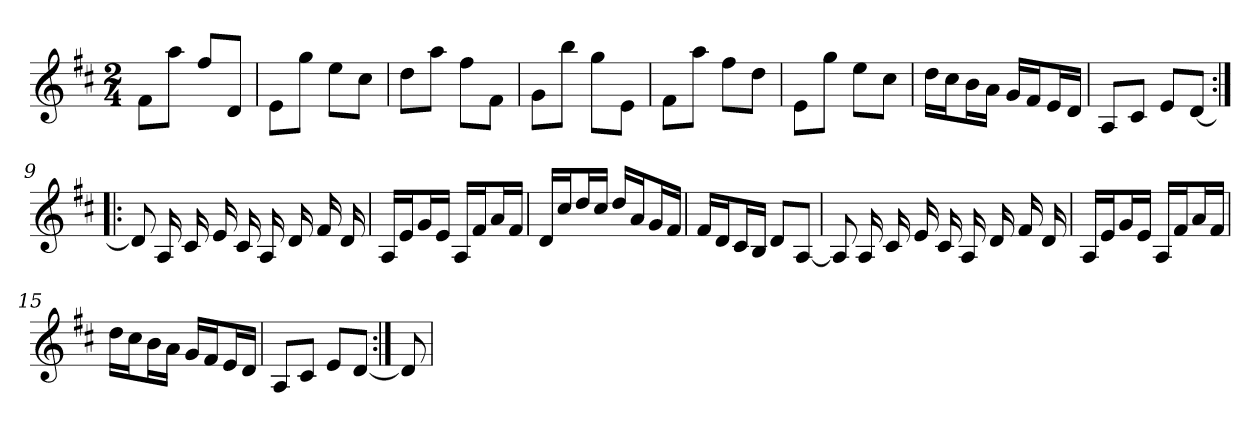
**kern
*part1
*staff1
*clefG2
*k[f#c#]
*D:
*M2/4
*MM120
=1
8f#\L
8aa\J
8ff#/L
8d/J
=2
8e\L
8gg\J
8ee\L
8cc#\J
=3
8dd\L
8aa\J
8ff#\L
8f#\J
=4
8g\L
8bb\J
8gg\L
8e\J
=5
8f#\L
8aa\J
8ff#\L
8dd\J
=6
8e\L
8gg\J
8ee\L
8cc#\J
=7
16dd\LL
16cc#\J
16b\L
16a\JJ
16g/LL
16f#/J
16e/L
16d/JJ
=8
8A/L
8c#/J
8e/L
[8d/J
=9:|!|:
8d]
16A
16c#
16e
16c#
16A
16d
16f#
16d
=10
16A/LL
16e/J
16g/L
16e/JJ
16A/LL
16f#/J
16a/L
16f#/JJ
=11
16d/LL
16cc#/J
16dd/L
16cc#/JJ
16dd/LL
16a/J
16g/L
16f#/JJ
=12
16f#/LL
16d/J
16c#/L
16B/JJ
8d/L
[8A/J
=13
8A]
16A
16c#
16e
16c#
16A
16d
16f#
16d
=14
16A/LL
16e/J
16g/L
16e/JJ
16A/LL
16f#/J
16a/L
16f#/JJ
=15
16dd\LL
16cc#\J
16b\L
16a\JJ
16g/LL
16f#/J
16e/L
16d/JJ
=16
8A/L
8c#/J
8e/L
[8d/J
=17:|!
8d]
=
*-
